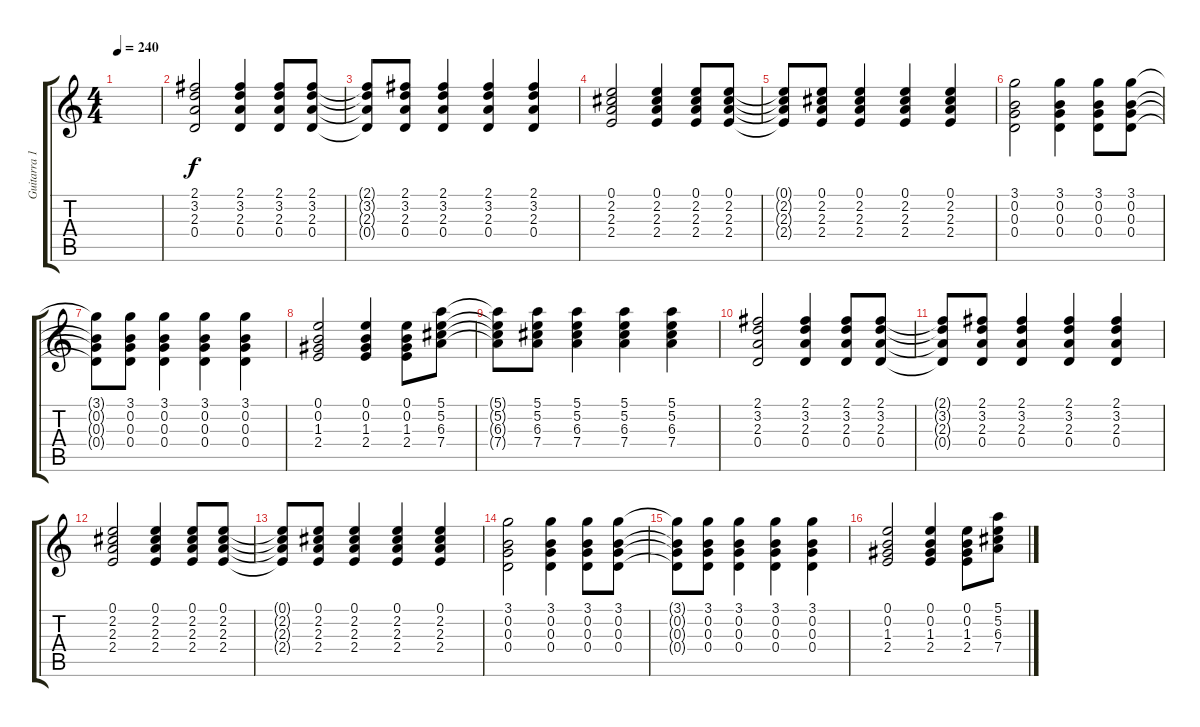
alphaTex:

\track ("Guitarra 1" "Guitarra 1") {instrument acousticguitarnylon}
\staff {score tabs}
\tuning (E4 B3 G3 D3 A2 E2) {hide}
\ts (4 4)
\tempo 240
\clef g2
\ks c
|
(2.1 3.2 2.3 0.4).2 (2.1 3.2 2.3 0.4).4 (2.1 3.2 2.3 0.4).8 (2.1 3.2 2.3 0.4).8 |
(2.1{t} 3.2{t} 2.3{t} 0.4{t}).8 (2.1 3.2 2.3 0.4).8 (2.1 3.2 2.3 0.4).4 (2.1 3.2 2.3 0.4).4 (2.1 3.2 2.3 0.4).4 |
(0.1 2.2 2.3 2.4).2 (0.1 2.2 2.3 2.4).4 (0.1 2.2 2.3 2.4).8 (0.1 2.2 2.3 2.4).8 |
(0.1{t} 2.2{t} 2.3{t} 2.4{t}).8 (0.1 2.2 2.3 2.4).8 (0.1 2.2 2.3 2.4).4 (0.1 2.2 2.3 2.4).4 (0.1 2.2 2.3 2.4).4 |
(3.1 0.2 0.3 0.4).2 (3.1 0.2 0.3 0.4).4 (3.1 0.2 0.3 0.4).8 (3.1 0.2 0.3 0.4).8 |
(3.1{t} 0.2{t} 0.3{t} 0.4{t}).8 (3.1 0.2 0.3 0.4).8 (3.1 0.2 0.3 0.4).4 (3.1 0.2 0.3 0.4).4 (3.1 0.2 0.3 0.4).4 |
(0.1 0.2 1.3 2.4).2 (0.1 0.2 1.3 2.4).4 (0.1 0.2 1.3 2.4).8 (5.1 5.2 6.3 7.4).8 |
(5.1{t} 5.2{t} 6.3{t} 7.4{t}).8 (5.1 5.2 6.3 7.4).8 (5.1 5.2 6.3 7.4).4 (5.1 5.2 6.3 7.4).4 (5.1 5.2 6.3 7.4).4 |
(2.1 3.2 2.3 0.4).2 (2.1 3.2 2.3 0.4).4 (2.1 3.2 2.3 0.4).8 (2.1 3.2 2.3 0.4).8 |
(2.1{t} 3.2{t} 2.3{t} 0.4{t}).8 (2.1 3.2 2.3 0.4).8 (2.1 3.2 2.3 0.4).4 (2.1 3.2 2.3 0.4).4 (2.1 3.2 2.3 0.4).4 |
(0.1 2.2 2.3 2.4).2 (0.1 2.2 2.3 2.4).4 (0.1 2.2 2.3 2.4).8 (0.1 2.2 2.3 2.4).8 |
(0.1{t} 2.2{t} 2.3{t} 2.4{t}).8 (0.1 2.2 2.3 2.4).8 (0.1 2.2 2.3 2.4).4 (0.1 2.2 2.3 2.4).4 (0.1 2.2 2.3 2.4).4 |
(3.1 0.2 0.3 0.4).2 (3.1 0.2 0.3 0.4).4 (3.1 0.2 0.3 0.4).8 (3.1 0.2 0.3 0.4).8 |
(3.1{t} 0.2{t} 0.3{t} 0.4{t}).8 (3.1 0.2 0.3 0.4).8 (3.1 0.2 0.3 0.4).4 (3.1 0.2 0.3 0.4).4 (3.1 0.2 0.3 0.4).4 |
(0.1 0.2 1.3 2.4).2 (0.1 0.2 1.3 2.4).4 (0.1 0.2 1.3 2.4).8 (5.1 5.2 6.3 7.4).8
